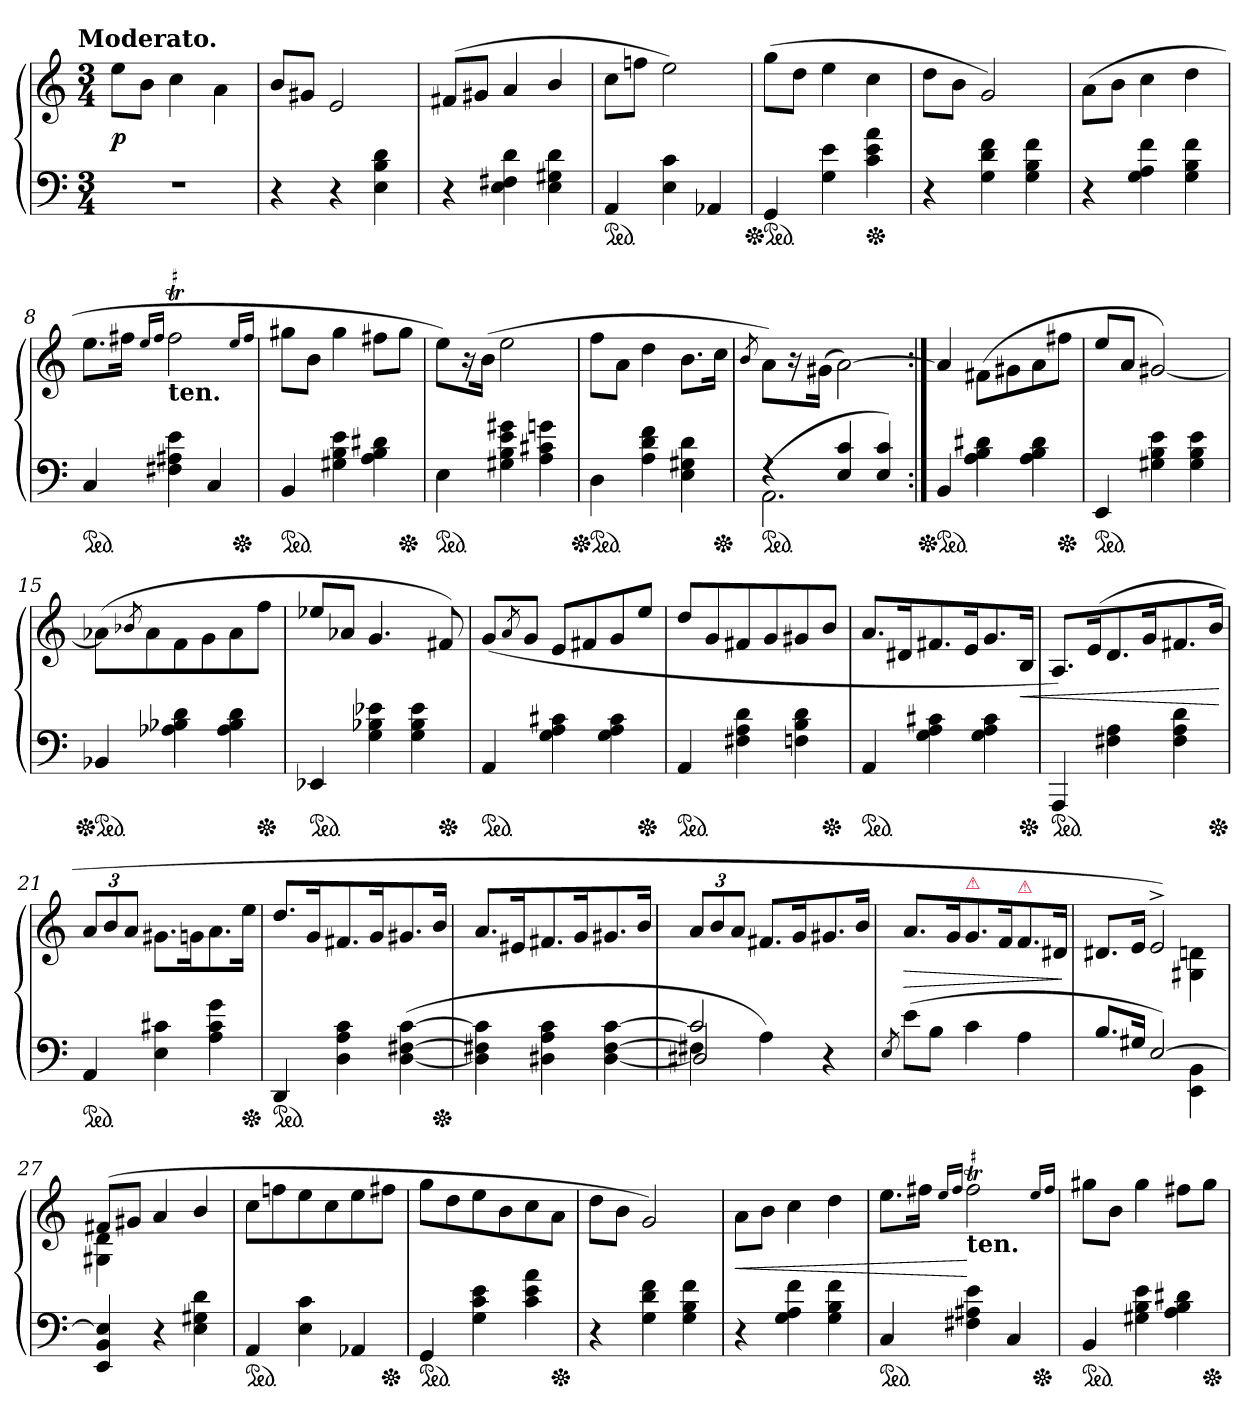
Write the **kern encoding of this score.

**kern	**kern	**dynam
*part1	*part1	*part1
*staff2	*staff1	*staff1/2
*clefF4	*clefG2	*
*k[]	*k[]	*
*a:	*a:	*
!!LO:TX:omd:t=Moderato.
*M3/4	*M3/4	*
=1	=1	=1
2.rF	8eeL	p
.	8bJ	.
.	4cc	.
.	4a\	.
=2	=2	=2
4r	8bL	.
.	8g#XJ	.
4r	2e	.
4E 4B 4d	.	.
=3	=3	=3
4r	(>8f#XL	.
.	8g#XJ	.
4E 4F#X 4d	4a	.
4E 4G#X 4d	4b/	.
=4	=4	=4
*ped	*	*
4AA	8ccL	.
.	8ffnJ	.
4E 4c	2ee)	.
4AA-X	.	.
=5	=5	=5
*Xped	*	*
*ped	*	*
4GG	(>8ggL	.
.	8ddJ	.
4G 4e	4ee	.
*Xped	*	*
4c 4e 4a	4cc	.
=6	=6	=6
4r	8ddL	.
.	8bJ	.
4G 4d 4f	2g)	.
4G 4B 4f	.	.
=7	=7	=7
4r	(>8a\L	.
.	8bJ	.
4G 4A 4f	4cc	.
4G 4B 4f	4dd	.
=8	=8	=8
*ped	*	*
*	*^	*
4C	8.eeL	2ryy	.
.	16ff#XJk	.	.
.	16qqee/LL	.	.
.	16qqff#/JJ	.	.
!	!LO:TX:b:B:t=ten.	!	!
!	!LO:TR:acc=#	!	!
4F#X 4A#X 4e	2ff#T	.	.
4C	.	8ryy	.
*Xped	*	*	*
.	.	8ryy	.
.	16qqee/LL	.	.
.	16qqff#/JJ	.	.
*	*v	*v	*
=9	=9	=9
*ped	*	*
4BB	8gg#XL	.
.	8bJ	.
4G#X 4B 4e	4gg#	.
4A 4B 4d#X	8ff#XL	.
*Xped	*	*
.	8gg#J	.
=10	=10	=10
*ped	*	*
4E	8eeL)	.
.	16r	.
.	(>16bJk	.
4G#X 4B 4e 4g#X	2ee	.
4A 4c#X 4gn	.	.
=11	=11	=11
*Xped	*	*
*ped	*	*
4D	8ffL	.
.	8aJ	.
4A 4d 4f	4dd	.
4E 4G#X 4d	8.bL	.
*Xped	*	*
.	16ccJk	.
=12	=12	=12
.	8qb/	.
*^	*	*
*ped	*	*	*
(>4r	2.AA	8a\L)	.
.	.	16r	.
.	.	(>16g#XJk	.
4E 4c	.	[2a\)	.
4E 4c)	.	.	.
*v	*v	*	*
=13:|!	=13:|!	=13:|!
*Xped	*	*
*ped	*	*
4BB	4a]	.
4A 4B 4d#X	(>8f#XL	.
.	8g#X	.
4A 4B 4d#	8a	.
*Xped	*	*
.	8ff#XJ	.
=14	=14	=14
*ped	*	*
4EE	8ee/L	.
.	8aJ	.
4G#X 4B 4e	[2g#X)	.
4G# 4B 4e	.	.
=15	=15	=15
*Xped	*	*
*ped	*	*
4BB-X	(>8a-XL]	.
.	8qb-X/	.
.	8a-	.
4A-X 4B-X 4d	8f	.
.	8g	.
4A- 4B- 4d	8a-	.
*Xped	*	*
.	8ffJ	.
=16	=16	=16
*ped	*	*
4EE-X	8ee-X/L	.
.	8a-XJ	.
4G 4B-X 4e-X	4.g	.
4G 4B- 4e-	.	.
*Xped	*	*
.	8f#X)	.
=17	=17	=17
*ped	*	*
4AA	(>8gL	.
.	8qa/	.
.	8gJ	.
4G 4A 4c#X	8eL	.
.	8f#X	.
4G 4A 4c#	8g	.
*Xped	*	*
.	8eeJ	.
=18	=18	=18
*ped	*	*
4AA	8ddL	.
.	8g	.
4F#X 4A 4d	8f#X	.
.	8g	.
4Fn 4B 4d	8g#X	.
*Xped	*	*
.	8bJ	.
=19	=19	=19
*ped	*	*
4AA	8.aL	.
.	16d#XK	.
4G 4A 4c#X	8.f#X	.
.	16eK	.
4G 4A 4c#	8.g	.
*Xped	*	*
.	16BJk	<
=20	=20	=20
*ped	*	*
4AAA	8.AL)	.
.	(>16eK	.
4F#X 4A	8.d	.
.	16gK	.
4F# 4A 4d	8.f#X	.
*Xped	*	*
.	16bJk	.
.	.	[
=21	=21	=21
*ped	*	*
4AA	12aL	.
.	12b	.
.	12aJ	.
4E 4c#X	8.g#XL	.
.	16gnK	.
4A 4c# 4g	8.a	.
*Xped	*	*
.	16eeJk	.
=22	=22	=22
*ped	*	*
4DD	8.ddL	.
.	16gK	.
4D 4A 4c	8.f#X	.
.	16gK	.
(>[4D [4F#X [4c	8.g#X	.
*Xped	*	*
.	16bJk	.
=23	=23	=23
4D] 4F#X] 4c]	8.aL	.
.	16e#XK	.
4D#X 4A 4c	8.f#X	.
.	16gK	.
[4D# [4F# [4c	8.g#X	.
.	16bJk	.
=24	=24	=24
*^	*	*
*	*^	*	*
2c]	4F#X]	2D#X]	12aL	.
.	.	.	12b	.
.	.	.	12aJ	.
.	4A)	.	8.f#XL	.
.	.	.	16gK	.
4ryy	4r	4ryy	8.g#X	.
.	.	.	16bJk	.
*v	*v	*v	*	*
=25	=25	=25
8qE/	.	.
!	!	!LO:HP:n=1:b
(>8eL	8.aL	> >
8BJ	.	.
.	16gK	.
!	!LO:TX:a:color=crimson:t=⚠	!
4c	8.g	.
.	16fK	.
!	!LO:TX:a:color=crimson:t=⚠	!
4A	8.f	.
.	16d#XJk	.
.	.	]
=26	=26	=26
*^	*^	*
8.B/L	2ryy	8.d#XL	2ryy	.
16G#XJk	.	16eJk	.	.
[2E)	.	2e^<)	.	]
.	4EE 4BB	.	4G#X 4dn	.
*v	*v	*	*	*
=27	=27	=27	=27
4EE 4BB 4E]	(>8f#XL	4G#X 4d	.
.	8g#XJ	.	.
4r	4a	2ryy	.
4E 4G#X 4d	4b/	.	.
*	*v	*v	*
=28	=28	=28
*ped	*	*
4AA	8ccL	.
.	8ffn	.
4E 4c	8ee	.
.	8cc	.
4AA-X	8ee	.
*Xped	*	*
.	8ff#XJ	.
=29	=29	=29
*ped	*	*
4GG	8ggL	.
.	8dd	.
4G 4c 4e	8ee	.
.	8b	.
4c 4e 4a	8cc	.
*Xped	*	*
.	8aJ	.
=30	=30	=30
4r	8ddL	.
.	8bJ	.
4G 4d 4f	2g)	.
4G 4B 4f	.	.
=31	=31	=31
4r	8a\L	<
.	8bJ	.
4G 4A 4f	4cc	.
4G 4B 4f	4dd	.
=32	=32	=32
*ped	*	*
*	*^	*
4C	8.eeL	2ryy	.
.	16ff#XJk	.	.
.	16qqee/LL	.	.
.	16qqff#/JJ	.	.
!	!LO:TX:b:B:t=ten.	!	!
!	!LO:TR:acc=#	!	!
4F#X 4A#X 4e	2ff#T	.	[
4C	.	8ryy	.
*Xped	*	*	*
.	.	8ryy	.
.	16qqee/LL	.	.
.	16qqff#/JJ	.	.
*	*v	*v	*
=33	=33	=33
*ped	*	*
4BB	8gg#XL	.
.	8bJ	.
4G#X 4B 4e	4gg#	.
4A 4B 4d#X	8ff#XL	.
*Xped	*	*
.	8gg#J	.
=	=	=
*-	*-	*-
